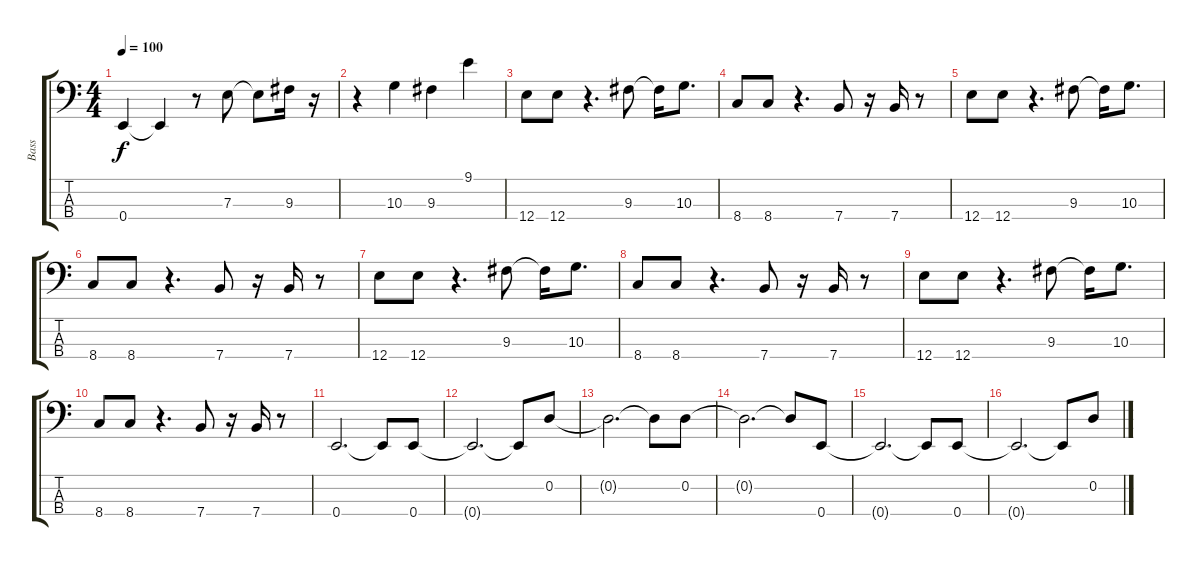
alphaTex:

\track ("Bass" "Bass") {instrument electricbassfinger}
\staff {score tabs}
\tuning (G2 D2 A1 E1) {hide}
\ts (4 4)
\tempo 100
\clef f4
\ks c
0.4.4{dy f} 0.4{t}.4 r.8 7.3.8 7.3{t}.8 9.3.16 r.16 |
r.4 10.3.4 9.3.4 9.1.4 |
12.4.8 12.4.8 r.4{d} 9.3.8 9.3{t}.16 10.3.8{d} |
8.4.8 8.4.8 r.4{d} 7.4.8 r.16 7.4.16 r.8 |
12.4.8 12.4.8 r.4{d} 9.3.8 9.3{t}.16 10.3.8{d} |
8.4.8 8.4.8 r.4{d} 7.4.8 r.16 7.4.16 r.8 |
12.4.8 12.4.8 r.4{d} 9.3.8 9.3{t}.16 10.3.8{d} |
8.4.8 8.4.8 r.4{d} 7.4.8 r.16 7.4.16 r.8 |
12.4.8 12.4.8 r.4{d} 9.3.8 9.3{t}.16 10.3.8{d} |
8.4.8 8.4.8 r.4{d} 7.4.8 r.16 7.4.16 r.8 |
0.4.2{d} 0.4{t}.8 0.4.8 |
0.4{t}.2{d} 0.4{t}.8 0.2.8 |
0.2{t}.2{d} 0.2{t}.8 0.2.8 |
0.2{t}.2{d} 0.2{t}.8 0.4.8 |
0.4{t}.2{d} 0.4{t}.8 0.4.8 |
0.4{t}.2{d} 0.4{t}.8 0.2.8
